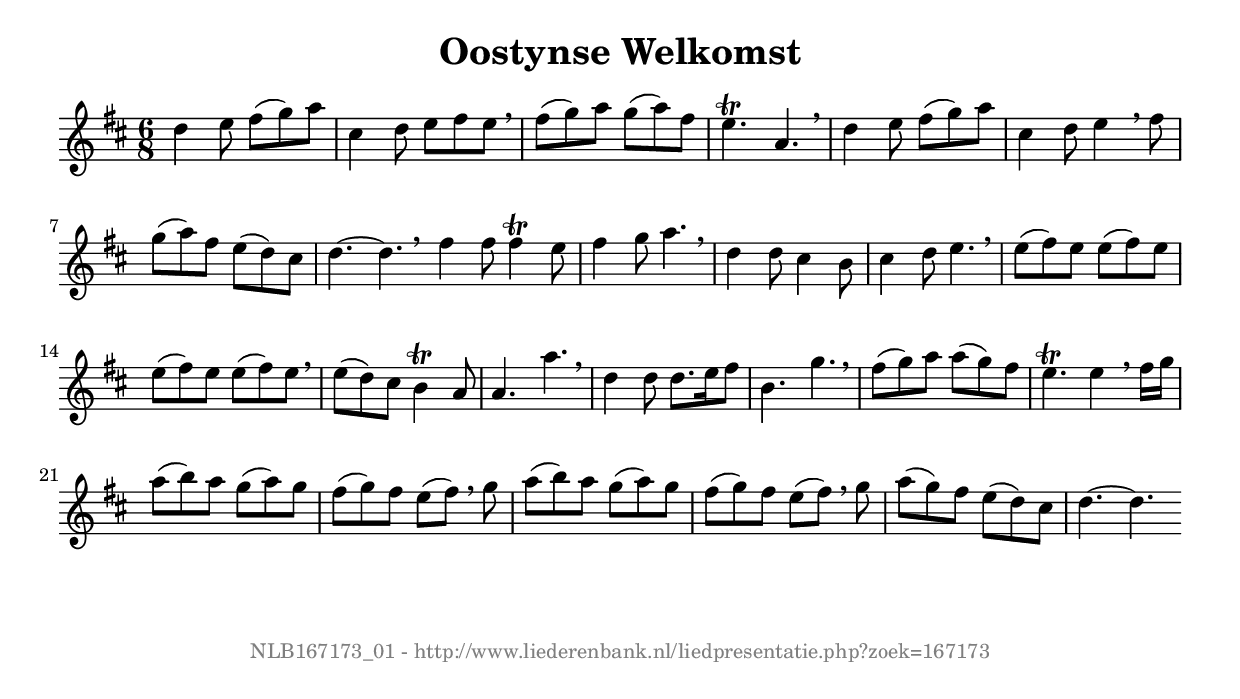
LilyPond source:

%
% produced by wce2krn 1.64 (7 June 2014)
%
\version"2.16"
#(append! paper-alist '(("long" . (cons (* 210 mm) (* 2000 mm)))))
#(set-default-paper-size "long")
sb = {\breathe}
mBreak = {\breathe }
bBreak = {\breathe }
x = {\once\override NoteHead #'style = #'cross }
gl=\glissando
itime={\override Staff.TimeSignature #'stencil = ##f }
ficta = {\once\set suggestAccidentals = ##t}
fine = {\once\override Score.RehearsalMark #'self-alignment-X = #1 \mark \markup {\italic{Fine}}}
dc = {\once\override Score.RehearsalMark #'self-alignment-X = #1 \mark \markup {\italic{D.C.}}}
dcf = {\once\override Score.RehearsalMark #'self-alignment-X = #1 \mark \markup {\italic{D.C. al Fine}}}
dcc = {\once\override Score.RehearsalMark #'self-alignment-X = #1 \mark \markup {\italic{D.C. al Coda}}}
ds = {\once\override Score.RehearsalMark #'self-alignment-X = #1 \mark \markup {\italic{D.S.}}}
dsf = {\once\override Score.RehearsalMark #'self-alignment-X = #1 \mark \markup {\italic{D.S. al Fine}}}
dsc = {\once\override Score.RehearsalMark #'self-alignment-X = #1 \mark \markup {\italic{D.S. al Coda}}}
pv = {\set Score.repeatCommands = #'((volta "1"))}
sv = {\set Score.repeatCommands = #'((volta "2"))}
tv = {\set Score.repeatCommands = #'((volta "3"))}
qv = {\set Score.repeatCommands = #'((volta "4"))}
xv = {\set Score.repeatCommands = #'((volta #f))}
\header{ tagline = ""
title = "Oostynse Welkomst"
}
\score {{
\key d \major
\relative g'
{
\set melismaBusyProperties = #'()
\time 6/8
\tempo 4=120
\override Score.MetronomeMark #'transparent = ##t
\override Score.RehearsalMark #'break-visibility = #(vector #t #t #f)
d'4e8 fis( g) a cis,4 d8 e fis e \sb fis( g) a g( a) fis e4.^\trill a, \mBreak \bar "|"
d4 e8 fis( g) a cis,4 d8 e4 \sb fis8 g( a) fis e( d) cis d4.~ d \bar ":|:" \bBreak
fis4 fis8 fis4^\trill e8 fis4 g8 a4. \sb d,4 d8 cis4 b8 cis4 d8 e4. \mBreak \bar "|"
e8( fis) e e( fis) e e( fis) e e( fis) e \sb e( d) cis b4^\trill a8 a4. a' \mBreak \bar "|"
d,4 d8 d8. e16 fis8 b,4. g' \sb fis8( g) a a( g) fis e4.^\trill e4 \mBreak
fis16 g a8( b) a g( a) g fis( g) fis e( fis) \sb g a( b) a g( a) g fis( g) fis e( fis) \mBreak
g8 a( g) fis e( d) cis d4.~ d \bar":|"
 }}
 \midi { }
 \layout {
            indent = 0.0\cm
}
}
\markup { \vspace #0 } \markup { \with-color #grey \fill-line { \center-column { \smaller "NLB167173_01 - http://www.liederenbank.nl/liedpresentatie.php?zoek=167173" } } }
